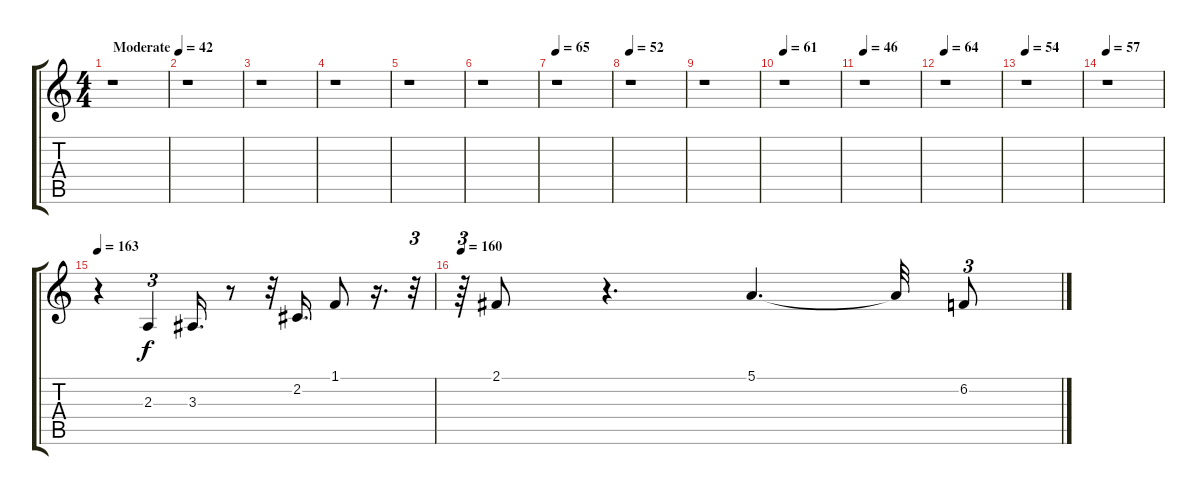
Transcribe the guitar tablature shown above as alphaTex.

\track "" {instrument trombone}
\staff {score tabs}
\tuning (E4 B3 G3 D3 A2 E2) {hide}
\ts (4 4)
\tempo (42 "Moderate")
\clef g2
\ks c
r.1{dy f instrument trombone} |
r.1 |
r.1 |
r.1 |
r.1 |
r.1 |
\tempo 65
r.1 |
\tempo 52
r.1 |
r.1 |
\tempo 61
r.1 |
\tempo 46
r.1 |
\tempo 64
r.1 |
\tempo 54
r.1 |
\tempo 57
r.1 |
\tempo 163
r.4 2.3.4{tu (3 2)} 3.3.16{d} r.8 r.32 2.2.16{d} 1.1.8 r.16{d} r.32{tu (3 2)} |
\tempo 160
r.64{tu (3 2)} 2.1.8 r.4{d} 5.1.4{d} 5.1{t}.32 6.2.8{tu (3 2)}
